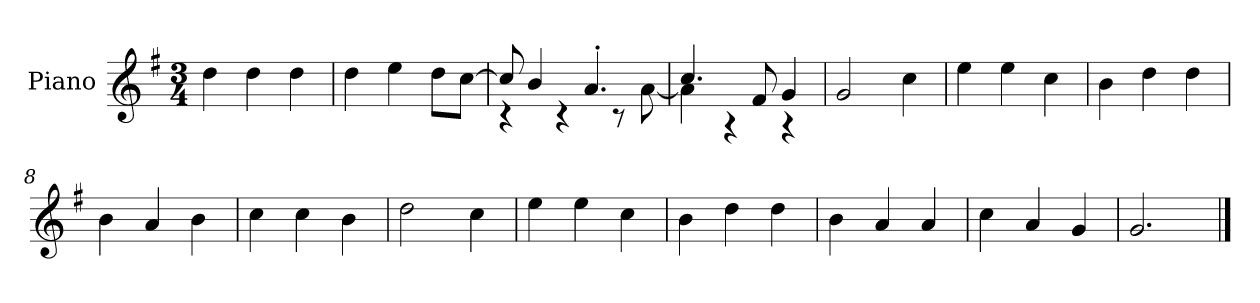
**kern
*part1
*staff1
*I"Piano
*I'P-no
*clefG2
*k[f#]
*M3/4
*MM176
=1
4dd\
4dd\
4dd\
=2
4dd\
4ee\
8dd\L
[8cc\J
=3
*^
8cc/]	4r
4b/	.
.	4r
4.a'/	.
.	8r
.	[8a\
=4	=4
4.cc/	4a\]
.	4r
8f#/	.
4g/	4r
*v	*v
=5
2g/
4cc\
=6
4ee\
4ee\
4cc\
=7
4b\
4dd\
4dd\
=8
4b\
4a/
4b\
=9
4cc\
4cc\
4b\
!!LO:LB:g=z
=10
2dd\
4cc\
=11
4ee\
4ee\
4cc\
=12
4b\
4dd\
4dd\
=13
4b\
4a/
4a/
=14
4cc\
4a/
4g/
=15
2.g/
==
*-
